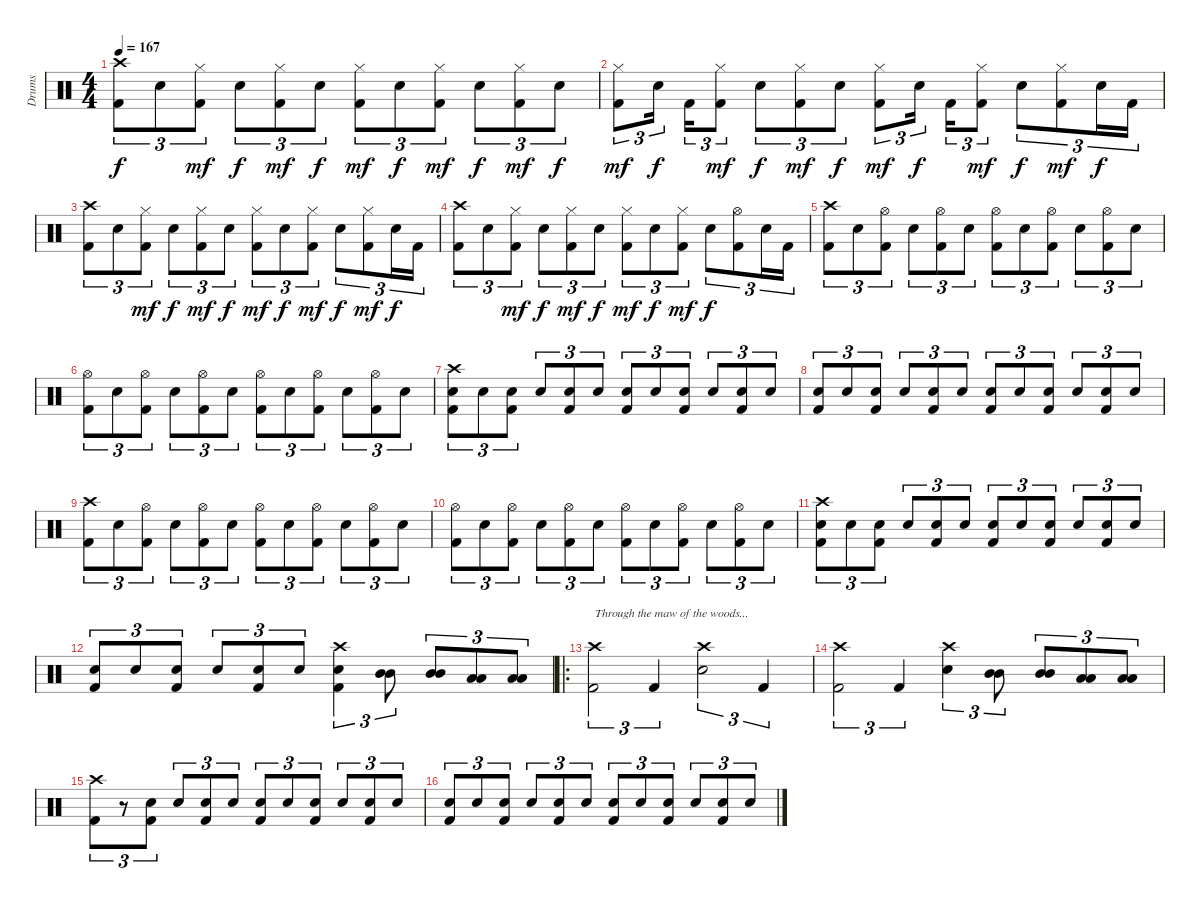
\track ("Drums" "Drums") {instrument percussion}
\staff {score}
\articulation defaults
\ts (4 4)
\tempo 167
\clef neutral
\ks c
("Crash high (hit)" "Kick (hit) 2").8{tu (3 2) dy f} "Electric Snare (hit)".8{tu (3 2)} ("Hi-Hat (closed)" "Kick (hit) 2").8{tu (3 2) dy mf} "Electric Snare (hit)".8{tu (3 2) dy f} ("Hi-Hat (closed)" "Kick (hit) 2").8{tu (3 2) dy mf} "Electric Snare (hit)".8{tu (3 2) dy f} ("Hi-Hat (closed)" "Kick (hit) 2").8{tu (3 2) dy mf} "Electric Snare (hit)".8{tu (3 2) dy f} ("Hi-Hat (closed)" "Kick (hit) 2").8{tu (3 2) dy mf} "Electric Snare (hit)".8{tu (3 2) dy f} ("Hi-Hat (closed)" "Kick (hit) 2").8{tu (3 2) dy mf} "Electric Snare (hit)".8{tu (3 2) dy f} |
("Hi-Hat (closed)" "Kick (hit) 2").8{tu (3 2) dy mf} "Electric Snare (hit)".16{tu (3 2) dy f} "Kick (hit) 2".16{tu (3 2)} ("Hi-Hat (closed)" "Kick (hit) 2").8{tu (3 2) dy mf} "Electric Snare (hit)".8{tu (3 2) dy f} ("Hi-Hat (closed)" "Kick (hit) 2").8{tu (3 2) dy mf} "Electric Snare (hit)".8{tu (3 2) dy f} ("Hi-Hat (closed)" "Kick (hit) 2").8{tu (3 2) dy mf} "Electric Snare (hit)".16{tu (3 2) dy f} "Kick (hit) 2".16{tu (3 2)} ("Hi-Hat (closed)" "Kick (hit) 2").8{tu (3 2) dy mf} "Electric Snare (hit)".8{tu (3 2) dy f} ("Hi-Hat (closed)" "Kick (hit) 2").8{tu (3 2) dy mf} "Electric Snare (hit)".16{tu (3 2) dy f} "Kick (hit) 2".16{tu (3 2)} |
("Crash high (hit)" "Kick (hit) 2").8{tu (3 2)} "Electric Snare (hit)".8{tu (3 2)} ("Hi-Hat (closed)" "Kick (hit) 2").8{tu (3 2) dy mf} "Electric Snare (hit)".8{tu (3 2) dy f} ("Hi-Hat (closed)" "Kick (hit) 2").8{tu (3 2) dy mf} "Electric Snare (hit)".8{tu (3 2) dy f} ("Hi-Hat (closed)" "Kick (hit) 2").8{tu (3 2) dy mf} "Electric Snare (hit)".8{tu (3 2) dy f} ("Hi-Hat (closed)" "Kick (hit) 2").8{tu (3 2) dy mf} "Electric Snare (hit)".8{tu (3 2) dy f} ("Hi-Hat (closed)" "Kick (hit) 2").8{tu (3 2) dy mf} "Electric Snare (hit)".16{tu (3 2) dy f} "Kick (hit) 2".16{tu (3 2)} |
("Crash high (hit)" "Kick (hit) 2").8{tu (3 2)} "Electric Snare (hit)".8{tu (3 2)} ("Hi-Hat (closed)" "Kick (hit) 2").8{tu (3 2) dy mf} "Electric Snare (hit)".8{tu (3 2) dy f} ("Hi-Hat (closed)" "Kick (hit) 2").8{tu (3 2) dy mf} "Electric Snare (hit)".8{tu (3 2) dy f} ("Hi-Hat (closed)" "Kick (hit) 2").8{tu (3 2) dy mf} "Electric Snare (hit)".8{tu (3 2) dy f} ("Hi-Hat (closed)" "Kick (hit) 2").8{tu (3 2) dy mf} "Electric Snare (hit)".8{tu (3 2) dy f} ("Hi-Hat (open)" "Kick (hit) 2").8{tu (3 2)} "Electric Snare (hit)".16{tu (3 2)} "Kick (hit) 2".16{tu (3 2)} |
("Crash high (hit)" "Kick (hit) 2").8{tu (3 2)} "Electric Snare (hit)".8{tu (3 2)} ("Hi-Hat (open)" "Kick (hit) 2").8{tu (3 2)} "Electric Snare (hit)".8{tu (3 2)} ("Hi-Hat (open)" "Kick (hit) 2").8{tu (3 2)} "Electric Snare (hit)".8{tu (3 2)} ("Hi-Hat (open)" "Kick (hit) 2").8{tu (3 2)} "Electric Snare (hit)".8{tu (3 2)} ("Hi-Hat (open)" "Kick (hit) 2").8{tu (3 2)} "Electric Snare (hit)".8{tu (3 2)} ("Hi-Hat (open)" "Kick (hit) 2").8{tu (3 2)} "Electric Snare (hit)".8{tu (3 2)} |
("Hi-Hat (open)" "Kick (hit) 2").8{tu (3 2)} "Electric Snare (hit)".8{tu (3 2)} ("Hi-Hat (open)" "Kick (hit) 2").8{tu (3 2)} "Electric Snare (hit)".8{tu (3 2)} ("Hi-Hat (open)" "Kick (hit) 2").8{tu (3 2)} "Electric Snare (hit)".8{tu (3 2)} ("Hi-Hat (open)" "Kick (hit) 2").8{tu (3 2)} "Electric Snare (hit)".8{tu (3 2)} ("Hi-Hat (open)" "Kick (hit) 2").8{tu (3 2)} "Electric Snare (hit)".8{tu (3 2)} ("Hi-Hat (open)" "Kick (hit) 2").8{tu (3 2)} "Electric Snare (hit)".8{tu (3 2)} |
("Crash high (hit)" "Electric Snare (hit)" "Kick (hit) 2").8{tu (3 2)} "Electric Snare (hit)".8{tu (3 2)} ("Electric Snare (hit)" "Kick (hit) 2").8{tu (3 2)} "Electric Snare (hit)".8{tu (3 2)} ("Electric Snare (hit)" "Kick (hit) 2").8{tu (3 2)} "Electric Snare (hit)".8{tu (3 2)} ("Electric Snare (hit)" "Kick (hit) 2").8{tu (3 2)} "Electric Snare (hit)".8{tu (3 2)} ("Electric Snare (hit)" "Kick (hit) 2").8{tu (3 2)} "Electric Snare (hit)".8{tu (3 2)} ("Electric Snare (hit)" "Kick (hit) 2").8{tu (3 2)} "Electric Snare (hit)".8{tu (3 2)} |
("Electric Snare (hit)" "Kick (hit) 2").8{tu (3 2)} "Electric Snare (hit)".8{tu (3 2)} ("Electric Snare (hit)" "Kick (hit) 2").8{tu (3 2)} "Electric Snare (hit)".8{tu (3 2)} ("Electric Snare (hit)" "Kick (hit) 2").8{tu (3 2)} "Electric Snare (hit)".8{tu (3 2)} ("Electric Snare (hit)" "Kick (hit) 2").8{tu (3 2)} "Electric Snare (hit)".8{tu (3 2)} ("Electric Snare (hit)" "Kick (hit) 2").8{tu (3 2)} "Electric Snare (hit)".8{tu (3 2)} ("Electric Snare (hit)" "Kick (hit) 2").8{tu (3 2)} "Electric Snare (hit)".8{tu (3 2)} |
("Crash high (hit)" "Kick (hit) 2").8{tu (3 2)} "Electric Snare (hit)".8{tu (3 2)} ("Hi-Hat (open)" "Kick (hit) 2").8{tu (3 2)} "Electric Snare (hit)".8{tu (3 2)} ("Hi-Hat (open)" "Kick (hit) 2").8{tu (3 2)} "Electric Snare (hit)".8{tu (3 2)} ("Hi-Hat (open)" "Kick (hit) 2").8{tu (3 2)} "Electric Snare (hit)".8{tu (3 2)} ("Hi-Hat (open)" "Kick (hit) 2").8{tu (3 2)} "Electric Snare (hit)".8{tu (3 2)} ("Hi-Hat (open)" "Kick (hit) 2").8{tu (3 2)} "Electric Snare (hit)".8{tu (3 2)} |
("Hi-Hat (open)" "Kick (hit) 2").8{tu (3 2)} "Electric Snare (hit)".8{tu (3 2)} ("Hi-Hat (open)" "Kick (hit) 2").8{tu (3 2)} "Electric Snare (hit)".8{tu (3 2)} ("Hi-Hat (open)" "Kick (hit) 2").8{tu (3 2)} "Electric Snare (hit)".8{tu (3 2)} ("Hi-Hat (open)" "Kick (hit) 2").8{tu (3 2)} "Electric Snare (hit)".8{tu (3 2)} ("Hi-Hat (open)" "Kick (hit) 2").8{tu (3 2)} "Electric Snare (hit)".8{tu (3 2)} ("Hi-Hat (open)" "Kick (hit) 2").8{tu (3 2)} "Electric Snare (hit)".8{tu (3 2)} |
("Crash high (hit)" "Electric Snare (hit)" "Kick (hit) 2").8{tu (3 2)} "Electric Snare (hit)".8{tu (3 2)} ("Electric Snare (hit)" "Kick (hit) 2").8{tu (3 2)} "Electric Snare (hit)".8{tu (3 2)} ("Electric Snare (hit)" "Kick (hit) 2").8{tu (3 2)} "Electric Snare (hit)".8{tu (3 2)} ("Electric Snare (hit)" "Kick (hit) 2").8{tu (3 2)} "Electric Snare (hit)".8{tu (3 2)} ("Electric Snare (hit)" "Kick (hit) 2").8{tu (3 2)} "Electric Snare (hit)".8{tu (3 2)} ("Electric Snare (hit)" "Kick (hit) 2").8{tu (3 2)} "Electric Snare (hit)".8{tu (3 2)} |
("Electric Snare (hit)" "Kick (hit) 2").8{tu (3 2)} "Electric Snare (hit)".8{tu (3 2)} ("Electric Snare (hit)" "Kick (hit) 2").8{tu (3 2)} "Electric Snare (hit)".8{tu (3 2)} ("Electric Snare (hit)" "Kick (hit) 2").8{tu (3 2)} "Electric Snare (hit)".8{tu (3 2)} ("Crash high (hit)" "Electric Snare (hit)" "Kick (hit) 2").4{tu (3 2)} ("Mid Tom (hit)" "Mid Tom (hit)").8{tu (3 2)} ("Mid Tom (hit)" "Mid Tom (hit)").8{tu (3 2)} ("Low Tom (hit)" "Low Tom (hit)").8{tu (3 2)} ("Low Tom (hit)" "Low Tom (hit)").8{tu (3 2)} |
\ro
("Crash high (hit)" "Kick (hit) 2").2{tu (3 2) txt "Through the maw of the woods..."} "Kick (hit) 2".4{tu (3 2)} ("Crash high (hit)" "Electric Snare (hit)").2{tu (3 2)} "Kick (hit) 2".4{tu (3 2)} |
("Crash high (hit)" "Kick (hit) 2").2{tu (3 2)} "Kick (hit) 2".4{tu (3 2)} ("Crash high (hit)" "Electric Snare (hit)").4{tu (3 2)} ("Mid Tom (hit)" "Mid Tom (hit)").8{tu (3 2) balance 6} ("Mid Tom (hit)" "Mid Tom (hit)").8{tu (3 2)} ("Low Tom (hit)" "Low Tom (hit)").8{tu (3 2) balance 8} ("Low Tom (hit)" "Low Tom (hit)").8{tu (3 2)} |
("Crash high (hit)" "Kick (hit) 2").8{tu (3 2)} r.8{tu (3 2)} ("Electric Snare (hit)" "Kick (hit) 2").8{tu (3 2)} "Electric Snare (hit)".8{tu (3 2)} ("Electric Snare (hit)" "Kick (hit) 2").8{tu (3 2)} "Electric Snare (hit)".8{tu (3 2)} ("Electric Snare (hit)" "Kick (hit) 2").8{tu (3 2)} "Electric Snare (hit)".8{tu (3 2)} ("Electric Snare (hit)" "Kick (hit) 2").8{tu (3 2)} "Electric Snare (hit)".8{tu (3 2)} ("Electric Snare (hit)" "Kick (hit) 2").8{tu (3 2)} "Electric Snare (hit)".8{tu (3 2)} |
("Electric Snare (hit)" "Kick (hit) 2").8{tu (3 2)} "Electric Snare (hit)".8{tu (3 2)} ("Electric Snare (hit)" "Kick (hit) 2").8{tu (3 2)} "Electric Snare (hit)".8{tu (3 2)} ("Electric Snare (hit)" "Kick (hit) 2").8{tu (3 2)} "Electric Snare (hit)".8{tu (3 2)} ("Electric Snare (hit)" "Kick (hit) 2").8{tu (3 2)} "Electric Snare (hit)".8{tu (3 2)} ("Electric Snare (hit)" "Kick (hit) 2").8{tu (3 2)} "Electric Snare (hit)".8{tu (3 2)} ("Electric Snare (hit)" "Kick (hit) 2").8{tu (3 2)} "Electric Snare (hit)".8{tu (3 2)}
